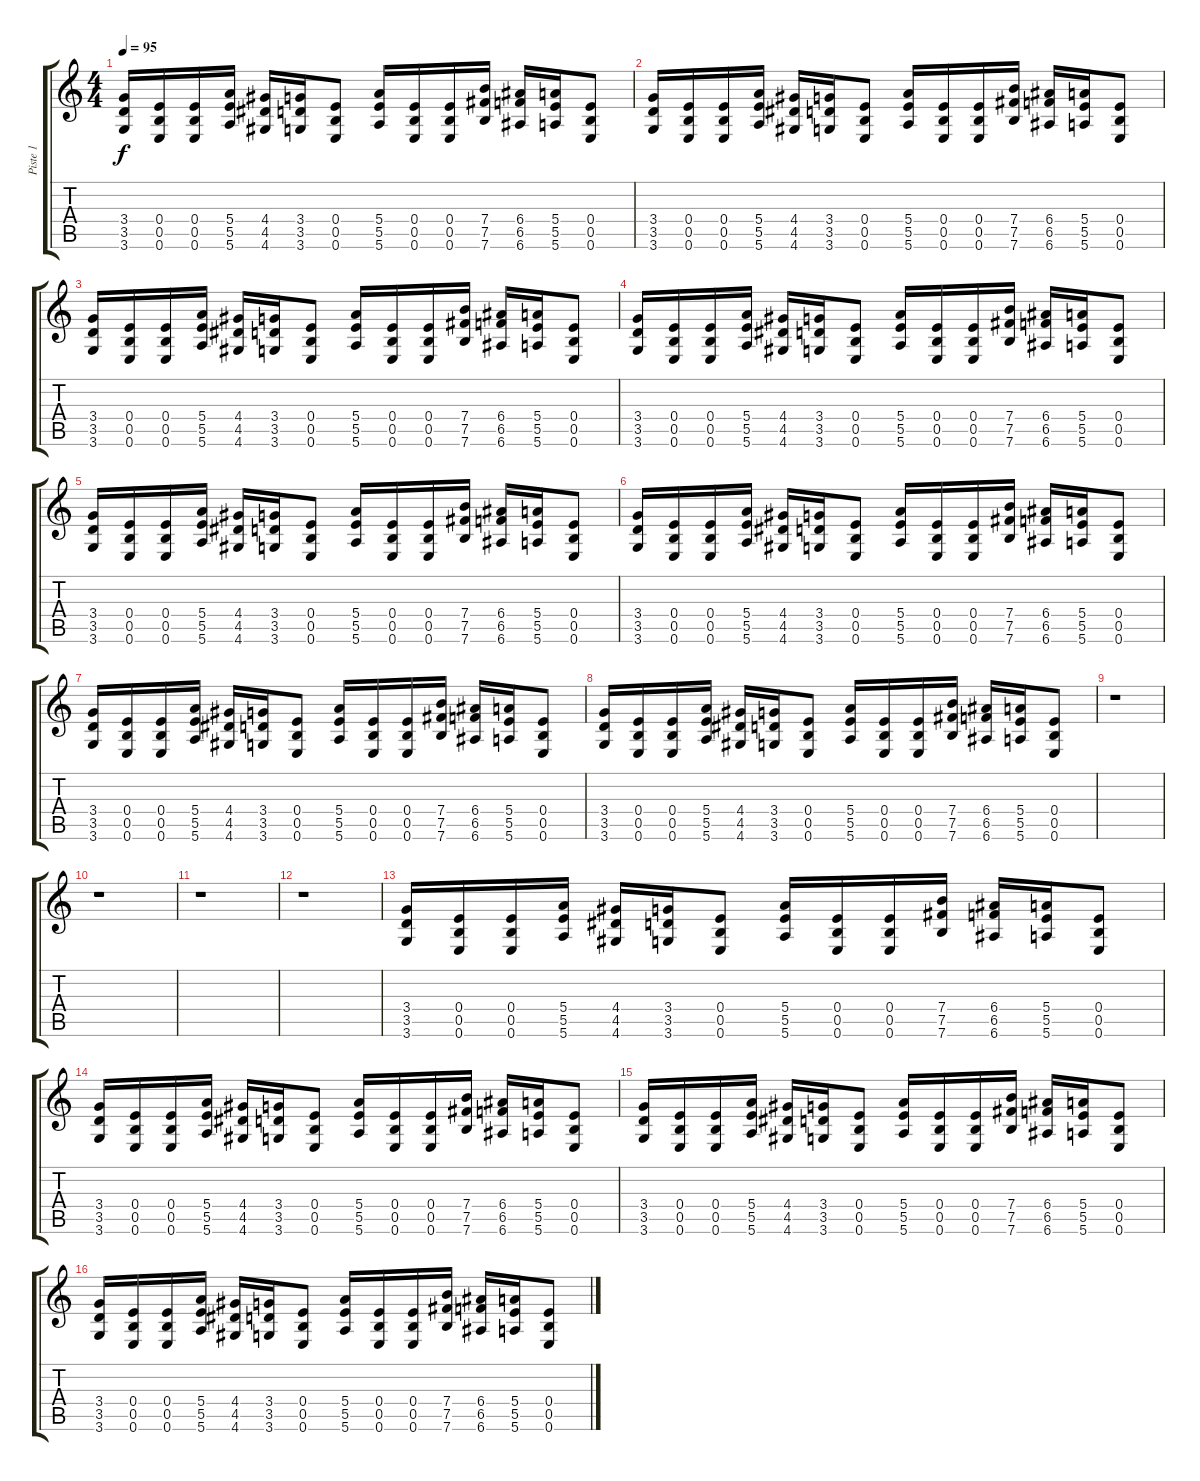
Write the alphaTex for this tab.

\track ("Piste 1" "Piste 1") {instrument distortionguitar}
\staff {score tabs}
\tuning (Gb4 Db4 A3 E3 B2 E2) {hide}
\ts (4 4)
\tempo 95
\clef g2
\ks c
(3.4 3.5 3.6).16{dy f instrument distortionguitar} (0.4 0.5 0.6).16 (0.4 0.5 0.6).16 (5.4 5.5 5.6).16 (4.4 4.5 4.6).16 (3.4 3.5 3.6).16 (0.4 0.5 0.6).8 (5.4 5.5 5.6).16 (0.4 0.5 0.6).16 (0.4 0.5 0.6).16 (7.4 7.5 7.6).16 (6.4 6.5 6.6).16 (5.4 5.5 5.6).16 (0.4 0.5 0.6).8 |
(3.4 3.5 3.6).16 (0.4 0.5 0.6).16 (0.4 0.5 0.6).16 (5.4 5.5 5.6).16 (4.4 4.5 4.6).16 (3.4 3.5 3.6).16 (0.4 0.5 0.6).8 (5.4 5.5 5.6).16 (0.4 0.5 0.6).16 (0.4 0.5 0.6).16 (7.4 7.5 7.6).16 (6.4 6.5 6.6).16 (5.4 5.5 5.6).16 (0.4 0.5 0.6).8 |
(3.4 3.5 3.6).16 (0.4 0.5 0.6).16 (0.4 0.5 0.6).16 (5.4 5.5 5.6).16 (4.4 4.5 4.6).16 (3.4 3.5 3.6).16 (0.4 0.5 0.6).8 (5.4 5.5 5.6).16 (0.4 0.5 0.6).16 (0.4 0.5 0.6).16 (7.4 7.5 7.6).16 (6.4 6.5 6.6).16 (5.4 5.5 5.6).16 (0.4 0.5 0.6).8 |
(3.4 3.5 3.6).16 (0.4 0.5 0.6).16 (0.4 0.5 0.6).16 (5.4 5.5 5.6).16 (4.4 4.5 4.6).16 (3.4 3.5 3.6).16 (0.4 0.5 0.6).8 (5.4 5.5 5.6).16 (0.4 0.5 0.6).16 (0.4 0.5 0.6).16 (7.4 7.5 7.6).16 (6.4 6.5 6.6).16 (5.4 5.5 5.6).16 (0.4 0.5 0.6).8 |
(3.4 3.5 3.6).16 (0.4 0.5 0.6).16 (0.4 0.5 0.6).16 (5.4 5.5 5.6).16 (4.4 4.5 4.6).16 (3.4 3.5 3.6).16 (0.4 0.5 0.6).8 (5.4 5.5 5.6).16 (0.4 0.5 0.6).16 (0.4 0.5 0.6).16 (7.4 7.5 7.6).16 (6.4 6.5 6.6).16 (5.4 5.5 5.6).16 (0.4 0.5 0.6).8 |
(3.4 3.5 3.6).16 (0.4 0.5 0.6).16 (0.4 0.5 0.6).16 (5.4 5.5 5.6).16 (4.4 4.5 4.6).16 (3.4 3.5 3.6).16 (0.4 0.5 0.6).8 (5.4 5.5 5.6).16 (0.4 0.5 0.6).16 (0.4 0.5 0.6).16 (7.4 7.5 7.6).16 (6.4 6.5 6.6).16 (5.4 5.5 5.6).16 (0.4 0.5 0.6).8 |
(3.4 3.5 3.6).16 (0.4 0.5 0.6).16 (0.4 0.5 0.6).16 (5.4 5.5 5.6).16 (4.4 4.5 4.6).16 (3.4 3.5 3.6).16 (0.4 0.5 0.6).8 (5.4 5.5 5.6).16 (0.4 0.5 0.6).16 (0.4 0.5 0.6).16 (7.4 7.5 7.6).16 (6.4 6.5 6.6).16 (5.4 5.5 5.6).16 (0.4 0.5 0.6).8 |
(3.4 3.5 3.6).16 (0.4 0.5 0.6).16 (0.4 0.5 0.6).16 (5.4 5.5 5.6).16 (4.4 4.5 4.6).16 (3.4 3.5 3.6).16 (0.4 0.5 0.6).8 (5.4 5.5 5.6).16 (0.4 0.5 0.6).16 (0.4 0.5 0.6).16 (7.4 7.5 7.6).16 (6.4 6.5 6.6).16 (5.4 5.5 5.6).16 (0.4 0.5 0.6).8 |
r.1 |
r.1 |
r.1 |
r.1 |
(3.4 3.5 3.6).16 (0.4 0.5 0.6).16 (0.4 0.5 0.6).16 (5.4 5.5 5.6).16 (4.4 4.5 4.6).16 (3.4 3.5 3.6).16 (0.4 0.5 0.6).8 (5.4 5.5 5.6).16 (0.4 0.5 0.6).16 (0.4 0.5 0.6).16 (7.4 7.5 7.6).16 (6.4 6.5 6.6).16 (5.4 5.5 5.6).16 (0.4 0.5 0.6).8 |
(3.4 3.5 3.6).16 (0.4 0.5 0.6).16 (0.4 0.5 0.6).16 (5.4 5.5 5.6).16 (4.4 4.5 4.6).16 (3.4 3.5 3.6).16 (0.4 0.5 0.6).8 (5.4 5.5 5.6).16 (0.4 0.5 0.6).16 (0.4 0.5 0.6).16 (7.4 7.5 7.6).16 (6.4 6.5 6.6).16 (5.4 5.5 5.6).16 (0.4 0.5 0.6).8 |
(3.4 3.5 3.6).16 (0.4 0.5 0.6).16 (0.4 0.5 0.6).16 (5.4 5.5 5.6).16 (4.4 4.5 4.6).16 (3.4 3.5 3.6).16 (0.4 0.5 0.6).8 (5.4 5.5 5.6).16 (0.4 0.5 0.6).16 (0.4 0.5 0.6).16 (7.4 7.5 7.6).16 (6.4 6.5 6.6).16 (5.4 5.5 5.6).16 (0.4 0.5 0.6).8 |
(3.4 3.5 3.6).16 (0.4 0.5 0.6).16 (0.4 0.5 0.6).16 (5.4 5.5 5.6).16 (4.4 4.5 4.6).16 (3.4 3.5 3.6).16 (0.4 0.5 0.6).8 (5.4 5.5 5.6).16 (0.4 0.5 0.6).16 (0.4 0.5 0.6).16 (7.4 7.5 7.6).16 (6.4 6.5 6.6).16 (5.4 5.5 5.6).16 (0.4 0.5 0.6).8
